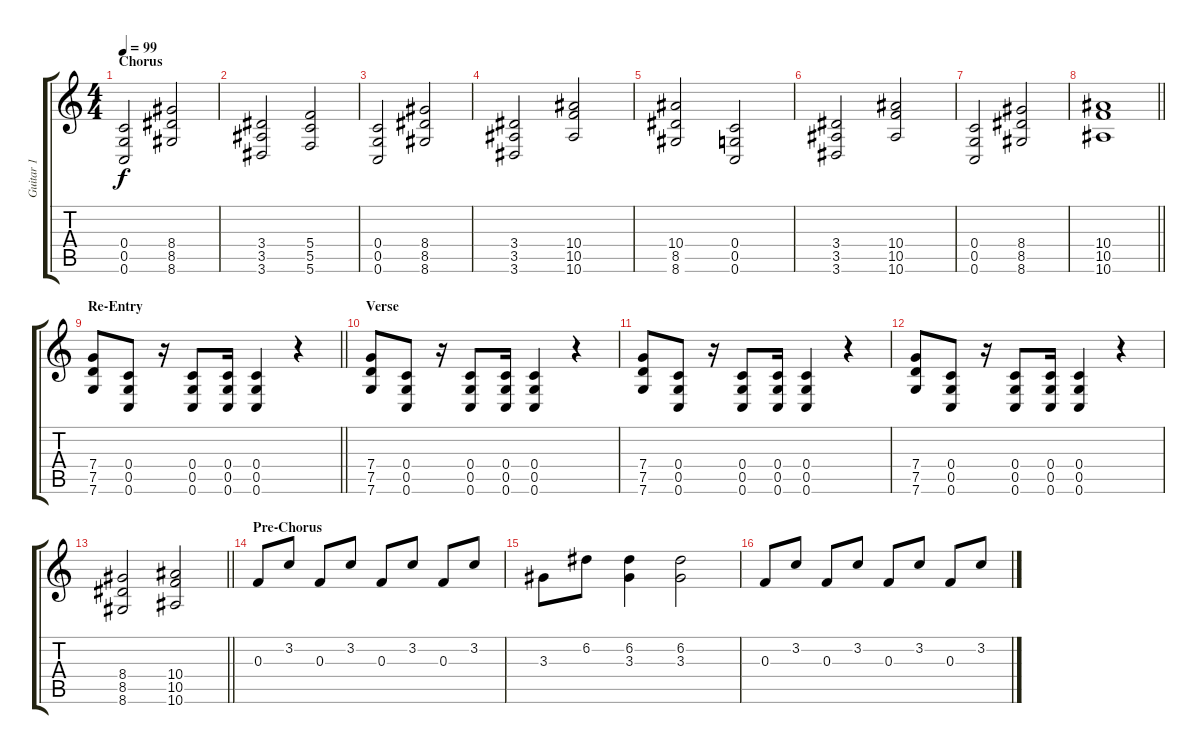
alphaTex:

\track ("Guitar 1" "Guitar 1") {instrument distortionguitar}
\staff {score tabs}
\tuning (D4 A3 F3 C3 G2 C2) {hide}
\ts (4 4)
\section ("" "Chorus")
\tempo 99
\clef g2
\ks c
(0.4 0.5 0.6).2{dy f instrument distortionguitar} (8.4 8.5 8.6).2 |
(3.4 3.5 3.6).2 (5.4 5.5 5.6).2 |
(0.4 0.5 0.6).2 (8.4 8.5 8.6).2 |
(3.4 3.5 3.6).2 (10.4 10.5 10.6).2 |
(10.4 8.5 8.6).2 (0.4 0.5 0.6).2 |
(3.4 3.5 3.6).2 (10.4 10.5 10.6).2 |
(0.4 0.5 0.6).2 (8.4 8.5 8.6).2 |
\barLineRight lightlight
(10.4 10.5 10.6).1 |
\section ("" "Re-Entry")
\barLineRight lightlight
(7.4 7.5 7.6).8 (0.4 0.5 0.6).8 r.16 (0.4 0.5 0.6).8 (0.4 0.5 0.6).16 (0.4 0.5 0.6).4 r.4 |
\section ("" "Verse")
(7.4 7.5 7.6).8 (0.4 0.5 0.6).8 r.16 (0.4 0.5 0.6).8 (0.4 0.5 0.6).16 (0.4 0.5 0.6).4 r.4 |
(7.4 7.5 7.6).8 (0.4 0.5 0.6).8 r.16 (0.4 0.5 0.6).8 (0.4 0.5 0.6).16 (0.4 0.5 0.6).4 r.4 |
(7.4 7.5 7.6).8 (0.4 0.5 0.6).8 r.16 (0.4 0.5 0.6).8 (0.4 0.5 0.6).16 (0.4 0.5 0.6).4 r.4 |
\barLineRight lightlight
(8.4 8.5 8.6).2 (10.4 10.5 10.6).2 |
\section ("" "Pre-Chorus")
0.3.8{instrument electricguitarclean} 3.2.8 0.3.8 3.2.8 0.3.8 3.2.8 0.3.8 3.2.8 |
3.3.8 6.2.8 (6.2 3.3).4 (6.2 3.3).2 |
0.3.8 3.2.8 0.3.8 3.2.8 0.3.8 3.2.8 0.3.8 3.2.8
